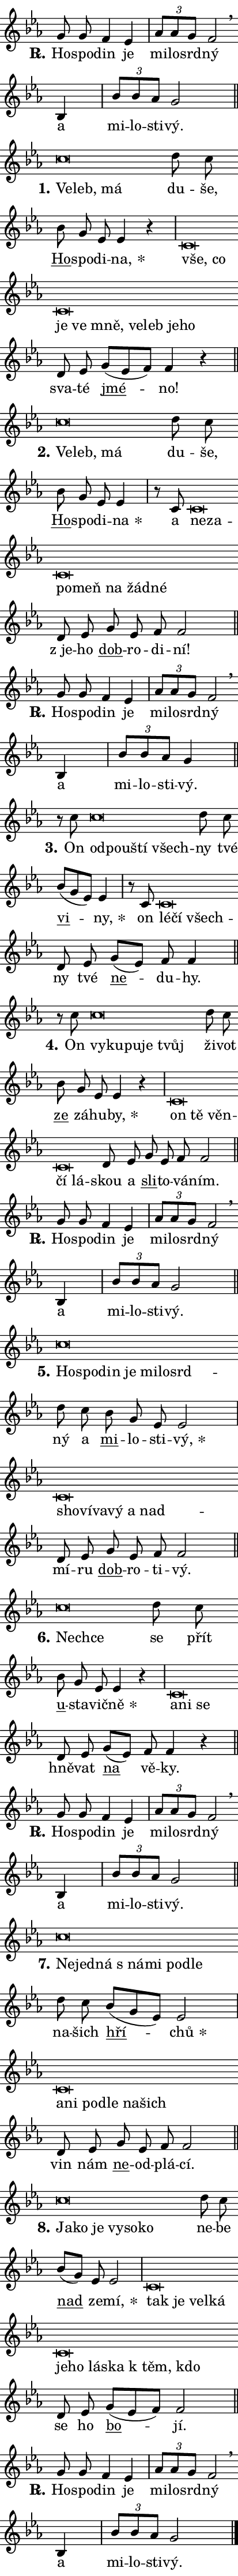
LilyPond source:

\version "2.22.1"
\header { tagline = "" }
\paper {
  indent = 0\cm
  top-margin = 0\cm
  right-margin = 0\cm
  bottom-margin = 0\cm
  left-margin = 0\cm
  paper-width = 7\cm
  page-breaking = #ly:one-page-breaking
  system-system-spacing.basic-distance = #11
  score-system-spacing.basic-distance = #11
  ragged-last = ##f
}


%% Author: Thomas Morley
%% https://lists.gnu.org/archive/html/lilypond-user/2020-05/msg00002.html
#(define (line-position grob)
"Returns position of @var[grob} in current system:
   @code{'start}, if at first time-step
   @code{'end}, if at last time-step
   @code{'middle} otherwise
"
  (let* ((col (ly:item-get-column grob))
         (ln (ly:grob-object col 'left-neighbor))
         (rn (ly:grob-object col 'right-neighbor))
         (col-to-check-left (if (ly:grob? ln) ln col))
         (col-to-check-right (if (ly:grob? rn) rn col))
         (break-dir-left
           (and
             (ly:grob-property col-to-check-left 'non-musical #f)
             (ly:item-break-dir col-to-check-left)))
         (break-dir-right
           (and
             (ly:grob-property col-to-check-right 'non-musical #f)
             (ly:item-break-dir col-to-check-right))))
        (cond ((eqv? 1 break-dir-left) 'start)
              ((eqv? -1 break-dir-right) 'end)
              (else 'middle))))

#(define (tranparent-at-line-position vctor)
  (lambda (grob)
  "Relying on @code{line-position} select the relevant enry from @var{vctor}.
Used to determine transparency,"
    (case (line-position grob)
      ((end) (not (vector-ref vctor 0)))
      ((middle) (not (vector-ref vctor 1)))
      ((start) (not (vector-ref vctor 2))))))

noteHeadBreakVisibility =
#(define-music-function (break-visibility)(vector?)
"Makes @code{NoteHead}s transparent relying on @var{break-visibility}"
#{
  \override NoteHead.transparent =
    #(tranparent-at-line-position break-visibility)
#})

#(define delete-ledgers-for-transparent-note-heads
  (lambda (grob)
    "Reads whether a @code{NoteHead} is transparent.
If so this @code{NoteHead} is removed from @code{'note-heads} from
@var{grob}, which is supposed to be @code{LedgerLineSpanner}.
As a result ledgers are not printed for this @code{NoteHead}"
    (let* ((nhds-array (ly:grob-object grob 'note-heads))
           (nhds-list
             (if (ly:grob-array? nhds-array)
                 (ly:grob-array->list nhds-array)
                 '()))
           ;; Relies on the transparent-property being done before
           ;; Staff.LedgerLineSpanner.after-line-breaking is executed.
           ;; This is fragile ...
           (to-keep
             (remove
               (lambda (nhd)
                 (ly:grob-property nhd 'transparent #f))
               nhds-list)))
      ;; TODO find a better method to iterate over grob-arrays, similiar
      ;; to filter/remove etc for lists
      ;; For now rebuilt from scratch
      (set! (ly:grob-object grob 'note-heads)  '())
      (for-each
        (lambda (nhd)
          (ly:pointer-group-interface::add-grob grob 'note-heads nhd))
        to-keep))))

hideNotes = {
  \noteHeadBreakVisibility #begin-of-line-visible
}
unHideNotes = {
  \noteHeadBreakVisibility #all-visible
}

% work-around for resetting accidentals
% https://lilypond.org/doc/v2.23/Documentation/notation/displaying-rhythms#unmetered-music
cadenzaMeasure = {
  \cadenzaOff
  \partial 1024 s1024
  \cadenzaOn
}

#(define-markup-command (accent layout props text) (markup?)
  "Underline accented syllable"
  (interpret-markup layout props
    #{\markup \override #'(offset . 4.3) \underline { #text }#}))

responsum = \markup \concat {
  "R" \hspace #-1.05 \path #0.1 #'((moveto 0 0.07) (lineto 0.9 0.8)) \hspace #0.05 "."
}

\layout {
    \context {
        \Staff
        \remove "Time_signature_engraver"
        \override LedgerLineSpanner.after-line-breaking = #delete-ledgers-for-transparent-note-heads
    }
    \context {
        \Voice {
            \override NoteHead.output-attributes = #'((class . "notehead"))
            \override Hairpin.height = #0.55
        }
    }
    \context {
        \Lyrics {
            \override StanzaNumber.output-attributes = #'((class . "stanzanumber"))
            \override LyricSpace.minimum-distance = #0.9
            \override LyricText.font-name = #"TeX Gyre Schola"
            \override LyricText.font-size = 1
            \override StanzaNumber.font-name = #"TeX Gyre Schola Bold"
            \override StanzaNumber.font-size = 1
        }
    }
}

% magnetic-lyrics.ily
%
%   written by
%     Jean Abou Samra <jean@abou-samra.fr>
%     Werner Lemberg <wl@gnu.org>
%
%   adapted by
%     Jiri Hon <jiri.hon@gmail.com>
%
% Version 2022-Apr-15

% https://www.mail-archive.com/lilypond-user@gnu.org/msg149350.html

#(define (Left_hyphen_pointer_engraver context)
   "Collect syllable-hyphen-syllable occurrences in lyrics and store
them in properties.  This engraver only looks to the left.  For
example, if the lyrics input is @code{foo -- bar}, it does the
following.

@itemize @bullet
@item
Set the @code{text} property of the @code{LyricHyphen} grob between
@q{foo} and @q{bar} to @code{foo}.

@item
Set the @code{left-hyphen} property of the @code{LyricText} grob with
text @q{foo} to the @code{LyricHyphen} grob between @q{foo} and
@q{bar}.
@end itemize

Use this auxiliary engraver in combination with the
@code{lyric-@/text::@/apply-@/magnetic-@/offset!} hook."
   (let ((hyphen #f)
         (text #f))
     (make-engraver
      (acknowledgers
       ((lyric-syllable-interface engraver grob source-engraver)
        (set! text grob)))
      (end-acknowledgers
       ((lyric-hyphen-interface engraver grob source-engraver)
        ;(when (not (grob::has-interface grob 'lyric-space-interface))
          (set! hyphen grob)));)
      ((stop-translation-timestep engraver)
       (when (and text hyphen)
         (ly:grob-set-object! text 'left-hyphen hyphen))
       (set! text #f)
       (set! hyphen #f)))))

#(define (lyric-text::apply-magnetic-offset! grob)
   "If the space between two syllables is less than the value in
property @code{LyricText@/.details@/.squash-threshold}, move the right
syllable to the left so that it gets concatenated with the left
syllable.

Use this function as a hook for
@code{LyricText@/.after-@/line-@/breaking} if the
@code{Left_@/hyphen_@/pointer_@/engraver} is active."
   (let ((hyphen (ly:grob-object grob 'left-hyphen #f)))
     (when hyphen
       (let ((left-text (ly:spanner-bound hyphen LEFT)))
         (when (grob::has-interface left-text 'lyric-syllable-interface)
           (let* ((common (ly:grob-common-refpoint grob left-text X))
                  (this-x-ext (ly:grob-extent grob common X))
                  (left-x-ext
                   (begin
                     ;; Trigger magnetism for left-text.
                     (ly:grob-property left-text 'after-line-breaking)
                     (ly:grob-extent left-text common X)))
                  ;; `delta` is the gap width between two syllables.
                  (delta (- (interval-start this-x-ext)
                            (interval-end left-x-ext)))
                  (details (ly:grob-property grob 'details))
                  (threshold (assoc-get 'squash-threshold details 0.2)))
             (when (< delta threshold)
               (let* (;; We have to manipulate the input text so that
                      ;; ligatures crossing syllable boundaries are not
                      ;; disabled.  For languages based on the Latin
                      ;; script this is essentially a beautification.
                      ;; However, for non-Western scripts it can be a
                      ;; necessity.
                      (lt (ly:grob-property left-text 'text))
                      (rt (ly:grob-property grob 'text))
                      (is-space (grob::has-interface hyphen 'lyric-space-interface))
                      (space (if is-space " " ""))
                      (space-markup (grob-interpret-markup grob " "))
                      (space-size (interval-length (ly:stencil-extent space-markup X)))
                      (extra-delta (if is-space space-size 0))
                      ;; Append new syllable.
                      (ltrt-space (if (and (string? lt) (string? rt))
                                (string-append lt space rt)
                                (make-concat-markup (list lt space rt))))
                      ;; Right-align `ltrt` to the right side.
                      (ltrt-space-markup (grob-interpret-markup
                               grob
                               (make-translate-markup
                                (cons (interval-length this-x-ext) 0)
                                (make-right-align-markup ltrt-space)))))
                 (begin
                   ;; Don't print `left-text`.
                   (ly:grob-set-property! left-text 'stencil #f)
                   ;; Set text and stencil (which holds all collected
                   ;; syllables so far) and shift it to the left.
                   (ly:grob-set-property! grob 'text ltrt-space)
                   (ly:grob-set-property! grob 'stencil ltrt-space-markup)
                   (ly:grob-translate-axis! grob (- (- delta extra-delta)) X))))))))))


#(define (lyric-hyphen::displace-bounds-first grob)
   ;; Make very sure this callback isn't triggered too early.
   (let ((left (ly:spanner-bound grob LEFT))
         (right (ly:spanner-bound grob RIGHT)))
     (ly:grob-property left 'after-line-breaking)
     (ly:grob-property right 'after-line-breaking)
     (ly:lyric-hyphen::print grob)))

squashThreshold = #0.4

\layout {
  \context {
    \Lyrics
    \consists #Left_hyphen_pointer_engraver
    \override LyricText.after-line-breaking =
      #lyric-text::apply-magnetic-offset!
    \override LyricHyphen.stencil = #lyric-hyphen::displace-bounds-first
    \override LyricText.details.squash-threshold = \squashThreshold
    \override LyricHyphen.minimum-distance = 0
    \override LyricHyphen.minimum-length = \squashThreshold
  }
}

squash = \override LyricText.details.squash-threshold = 9999
unSquash = \override LyricText.details.squash-threshold = \squashThreshold

left = \override LyricText.self-alignment-X = #LEFT
unLeft = \revert LyricText.self-alignment-X

starOffset = #(lambda (grob) 
                (let ((x_offset (ly:self-alignment-interface::aligned-on-x-parent grob)))
                  (if (= x_offset 0) 0 (+ x_offset 1.2))))

star = #(define-music-function (syllable)(string?)
"Append star separator at the end of a syllable"
#{
  \once \override LyricText.X-offset = #starOffset
  \lyricmode { \markup {
    #syllable
    \override #'((font-name . "TeX Gyre Schola Bold")) \hspace #0.2 \lower #0.65 \larger "*"
  } }
#})

starAccent = #(define-music-function (syllable)(string?)
"Append star separator at the end of a syllable and make accent"
#{
  \once \override LyricText.X-offset = #starOffset
  \lyricmode { \markup {
    \accent #syllable
    \override #'((font-name . "TeX Gyre Schola Bold")) \hspace #0.2 \lower #0.65 \larger "*"
  } }
#})

breath = #(define-music-function (syllable)(string?)
"Append breathing indicator at the end of a syllable"
#{
  \lyricmode { \markup { #syllable "+" } }
#})

optionalBreath = #(define-music-function (syllable)(string?)
"Append optional breathing indicator at the end of a syllable"
#{
  \lyricmode { \markup { #syllable "(+)" } }
#})


\score {
    <<
        \new Voice = "melody" { \cadenzaOn \key es \major \relative { g'8 g f4 es \cadenzaMeasure \bar "|" \tuplet 3/2 { as8[ as g] } f2 \breathe \bar "" bes,4 \cadenzaMeasure \bar "|" \tuplet 3/2 {bes'8[ bes as] } g2 \cadenzaMeasure \bar "||" \break }
\relative { c''\breve*1/16 \hideNotes \breve*1/16 \breve*1/16 \bar "" \unHideNotes d8 c \bar "" bes g es es4 r \cadenzaMeasure \bar "|" c\breve*1/16 \hideNotes \breve*1/16 \bar "" \breve*1/16 \bar "" \breve*1/16 \bar "" \breve*1/16 \bar "" \breve*1/16 \bar "" \breve*1/16 \bar "" \breve*1/16 \breve*1/16 \bar "" \unHideNotes d8 es \bar "" g[( es f)] f4 r \cadenzaMeasure \bar "||" \break }
\relative { c''\breve*1/16 \hideNotes \breve*1/16 \breve*1/16 \bar "" \unHideNotes d8 c \bar "" bes g es es4 \cadenzaMeasure \bar "|" r8 c8 c\breve*1/16 \hideNotes \breve*1/16 \bar "" \breve*1/16 \bar "" \breve*1/16 \bar "" \breve*1/16 \bar "" \breve*1/16 \breve*1/16 \bar "" \unHideNotes d8 es \bar "" g es f f2 \cadenzaMeasure \bar "||" \break }
\relative { g'8 g f4 es \cadenzaMeasure \bar "|" \tuplet 3/2 { as8[ as g] } f2 \breathe \bar "" bes,4 \cadenzaMeasure \bar "|" \tuplet 3/2 {bes'8[ bes as] } g4 \cadenzaMeasure \bar "||" \break }
\relative { r8 c''8 c\breve*1/16 \hideNotes \breve*1/16 \bar "" \breve*1/16 \breve*1/16 \bar "" \unHideNotes d8 c \bar "" bes[( g es)] es4 \cadenzaMeasure \bar "|" r8 c8 c\breve*1/16 \hideNotes \breve*1/16 \breve*1/16 \bar "" \unHideNotes d8 es \bar "" g[( es)] f f4 \cadenzaMeasure \bar "||" \break }
\relative { r8 c''8 c\breve*1/16 \hideNotes \breve*1/16 \bar "" \breve*1/16 \bar "" \breve*1/16 \breve*1/16 \bar "" \unHideNotes d8 c \bar "" bes g es es4 r \cadenzaMeasure \bar "|" c\breve*1/16 \hideNotes \breve*1/16 \bar "" \breve*1/16 \bar "" \breve*1/16 \breve*1/16 \bar "" \unHideNotes d8 es \bar "" g es f f2 \cadenzaMeasure \bar "||" \break }
\relative { g'8 g f4 es \cadenzaMeasure \bar "|" \tuplet 3/2 { as8[ as g] } f2 \breathe \bar "" bes,4 \cadenzaMeasure \bar "|" \tuplet 3/2 {bes'8[ bes as] } g2 \cadenzaMeasure \bar "||" \break }
\relative { c''\breve*1/16 \hideNotes \breve*1/16 \bar "" \breve*1/16 \bar "" \breve*1/16 \bar "" \breve*1/16 \bar "" \breve*1/16 \breve*1/16 \bar "" \unHideNotes d8 c \bar "" bes g es es2 \cadenzaMeasure \bar "|" c\breve*1/16 \hideNotes \breve*1/16 \bar "" \breve*1/16 \bar "" \breve*1/16 \bar "" \breve*1/16 \breve*1/16 \bar "" \unHideNotes d8 es \bar "" g es f f2 \cadenzaMeasure \bar "||" \break }
\relative { c''\breve*1/16 \hideNotes \breve*1/16 \bar "" \unHideNotes d8 c \bar "" bes g es es4 r \cadenzaMeasure \bar "|" c\breve*1/16 \hideNotes \breve*1/16 \breve*1/16 \bar "" \unHideNotes d8 es \bar "" g[( es)] f f4 r \cadenzaMeasure \bar "||" \break }
\relative { g'8 g f4 es \cadenzaMeasure \bar "|" \tuplet 3/2 { as8[ as g] } f2 \breathe \bar "" bes,4 \cadenzaMeasure \bar "|" \tuplet 3/2 {bes'8[ bes as] } g2 \cadenzaMeasure \bar "||" \break }
\relative { c''\breve*1/16 \hideNotes \breve*1/16 \bar "" \breve*1/16 \bar "" \breve*1/16 \bar "" \breve*1/16 \bar "" \breve*1/16 \breve*1/16 \bar "" \unHideNotes d8 c \bar "" bes[( g es)] es2 \cadenzaMeasure \bar "|" c\breve*1/16 \hideNotes \breve*1/16 \bar "" \breve*1/16 \bar "" \breve*1/16 \bar "" \breve*1/16 \breve*1/16 \bar "" \unHideNotes d8 es \bar "" g es f f2 \cadenzaMeasure \bar "||" \break }
\relative { c''\breve*1/16 \hideNotes \breve*1/16 \bar "" \breve*1/16 \bar "" \breve*1/16 \bar "" \breve*1/16 \breve*1/16 \bar "" \unHideNotes d8 c \bar "" bes[( g)] es es2 \cadenzaMeasure \bar "|" c\breve*1/16 \hideNotes \breve*1/16 \bar "" \breve*1/16 \bar "" \breve*1/16 \bar "" \breve*1/16 \bar "" \breve*1/16 \bar "" \breve*1/16 \bar "" \breve*1/16 \bar "" \breve*1/16 \breve*1/16 \bar "" \unHideNotes d8 es \bar "" g[( es f)] f2 \cadenzaMeasure \bar "||" \break }
\relative { g'8 g f4 es \cadenzaMeasure \bar "|" \tuplet 3/2 { as8[ as g] } f2 \breathe \bar "" bes,4 \cadenzaMeasure \bar "|" \tuplet 3/2 {bes'8[ bes as] } g2 \cadenzaMeasure \bar "||" \break } \bar "|." }
        \new Lyrics \lyricsto "melody" { \lyricmode { \set stanza = \responsum
Ho -- spo -- din je mi -- lo -- srd -- ný a mi -- lo -- sti -- vý.
\set stanza = "1."
\left Ve -- \squash leb, má \unLeft \unSquash du -- še, \markup \accent Ho -- spo -- di -- \star na, \left vše, \squash co je ve mně, ve -- leb je -- ho \unLeft \unSquash sva -- té \markup \accent jmé -- no!
\set stanza = "2."
\left Ve -- \squash leb, má \unLeft \unSquash du -- še, \markup \accent Ho -- spo -- di -- \star na a \left ne -- \squash za -- po -- meň na žád -- né \unLeft \unSquash "z je" -- ho \markup \accent dob -- ro -- di -- ní!
\set stanza = \responsum
Ho -- spo -- din je mi -- lo -- srd -- ný a mi -- lo -- sti -- vý.
\set stanza = "3."
On \left od -- \squash pou -- ští všech -- \unLeft \unSquash ny tvé \markup \accent vi -- \star ny, on \left lé -- \squash čí všech -- \unLeft \unSquash ny tvé \markup \accent ne -- du -- hy.
\set stanza = "4."
On \left vy -- \squash ku -- pu -- je tvůj \unLeft \unSquash ži -- vot \markup \accent ze zá -- hu -- \star by, \left on \squash tě věn -- čí lá -- \unLeft \unSquash skou a \markup \accent sli -- to -- vá -- ním.
\set stanza = \responsum
Ho -- spo -- din je mi -- lo -- srd -- ný a mi -- lo -- sti -- vý.
\set stanza = "5."
\left Ho -- \squash spo -- din je mi -- lo -- srd -- \unLeft \unSquash ný a \markup \accent mi -- lo -- sti -- \star vý, \left sho -- \squash ví -- va -- vý a nad -- \unLeft \unSquash mí -- ru \markup \accent dob -- ro -- ti -- vý.
\set stanza = "6."
\left Nech -- \squash ce \unLeft \unSquash se přít \markup \accent u -- sta -- vič -- \star ně \left a -- \squash ni se \unLeft \unSquash hně -- vat \markup \accent na vě -- ky.
\set stanza = \responsum
Ho -- spo -- din je mi -- lo -- srd -- ný a mi -- lo -- sti -- vý.
\set stanza = "7."
\left Ne -- \squash jed -- ná "s ná" -- mi po -- dle \unLeft \unSquash na -- šich \markup \accent hří -- \star chů \left a -- \squash ni po -- dle na -- šich \unLeft \unSquash vin nám \markup \accent ne -- od -- plá -- cí.
\set stanza = "8."
\left Ja -- \squash ko je vy -- so -- ko \unLeft \unSquash ne -- be \markup \accent nad ze -- \star mí, \left tak \squash je vel -- ká je -- ho lá -- ska "k těm," kdo \unLeft \unSquash se ho \markup \accent bo -- jí.
\set stanza = \responsum
Ho -- spo -- din je mi -- lo -- srd -- ný a mi -- lo -- sti -- vý. } }
    >>
    \layout {}
}
